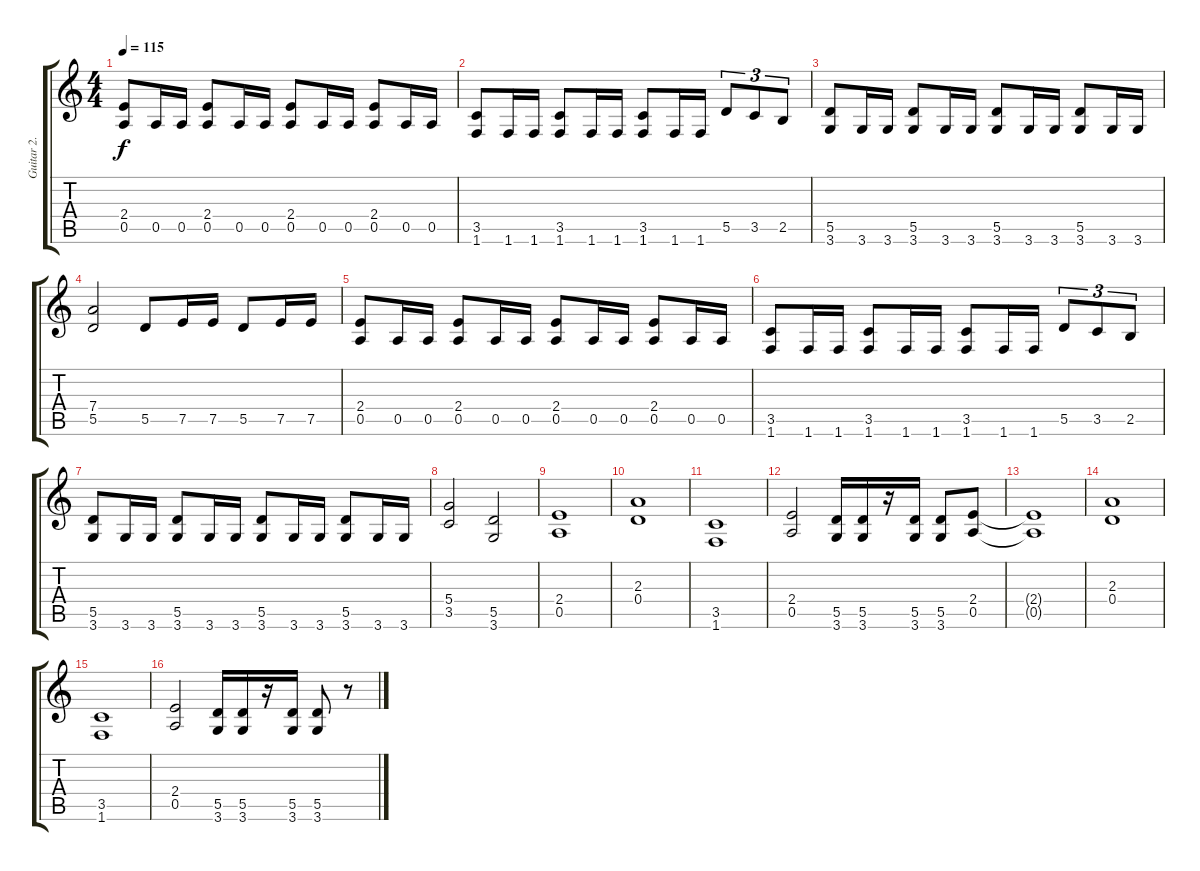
\track ("Guitar 2." "Guitar 2.") {instrument overdrivenguitar}
\staff {score tabs}
\tuning (E4 B3 G3 D3 A2 E2) {hide}
\ts (4 4)
\tempo 115
\clef g2
\ks c
(2.4 0.5).8{dy f} 0.5.16 0.5.16 (2.4 0.5).8 0.5.16 0.5.16 (2.4 0.5).8 0.5.16 0.5.16 (2.4 0.5).8 0.5.16 0.5.16 |
(3.5 1.6).8 1.6.16 1.6.16 (3.5 1.6).8 1.6.16 1.6.16 (3.5 1.6).8 1.6.16 1.6.16 5.5.8{tu (3 2)} 3.5.8{tu (3 2)} 2.5.8{tu (3 2)} |
(5.5 3.6).8 3.6.16 3.6.16 (5.5 3.6).8 3.6.16 3.6.16 (5.5 3.6).8 3.6.16 3.6.16 (5.5 3.6).8 3.6.16 3.6.16 |
(7.4 5.5).2 5.5.8 7.5.16 7.5.16 5.5.8 7.5.16 7.5.16 |
(2.4 0.5).8 0.5.16 0.5.16 (2.4 0.5).8 0.5.16 0.5.16 (2.4 0.5).8 0.5.16 0.5.16 (2.4 0.5).8 0.5.16 0.5.16 |
(3.5 1.6).8 1.6.16 1.6.16 (3.5 1.6).8 1.6.16 1.6.16 (3.5 1.6).8 1.6.16 1.6.16 5.5.8{tu (3 2)} 3.5.8{tu (3 2)} 2.5.8{tu (3 2)} |
(5.5 3.6).8 3.6.16 3.6.16 (5.5 3.6).8 3.6.16 3.6.16 (5.5 3.6).8 3.6.16 3.6.16 (5.5 3.6).8 3.6.16 3.6.16 |
(5.4 3.5).2 (5.5 3.6).2 |
(2.4 0.5).1 |
(2.3 0.4).1 |
(3.5 1.6).1 |
(2.4 0.5).2 (5.5 3.6).16 (5.5 3.6).16 r.16 (5.5 3.6).16 (5.5 3.6).8 (2.4 0.5).8 |
(2.4{t} 0.5{t}).1 |
(2.3 0.4).1 |
(3.5 1.6).1 |
(2.4 0.5).2 (5.5 3.6).16 (5.5 3.6).16 r.16 (5.5 3.6).16 (5.5 3.6).8 r.8
